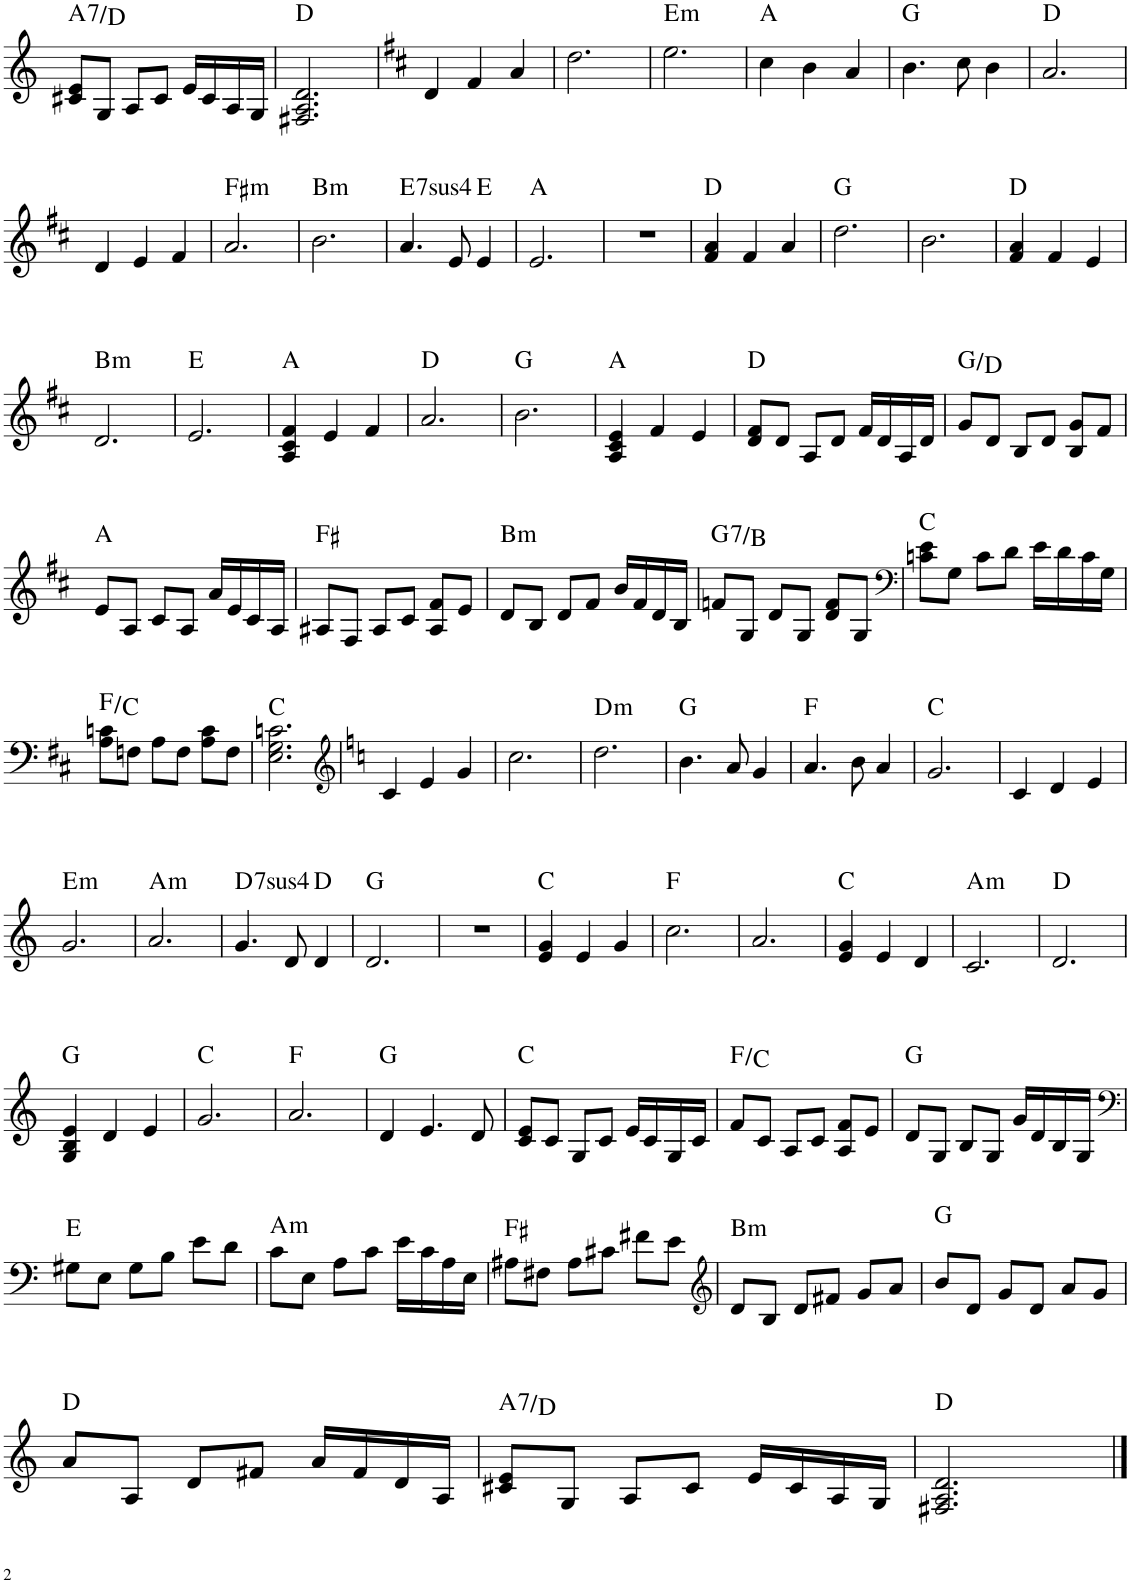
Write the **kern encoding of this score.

**kern	**harte
*part1	*part1
*staff1	*
*I"Piano	*
*I'Pno.	*
!!LO:PB:g=z
*clefG2	*
*k[]	*
*M3/4	*
=71	=71
!	!LO:H:kt=7
8c#X/ 8e/L	A:7/4
8G/J	.
8A/L	.
8c#/J	.
16e/LL	.
16c#/	.
16A/	.
16G/JJ	.
=72	=72
2.F#X/ 2.A/ 2.d/	D:maj
=73	=73
*k[f#c#]	*
4d/	.
4f#/	.
4a/	.
=74	=74
2.dd\	.
=75	=75
!	!LO:H:kt=m
2.ee\	E:min
=76	=76
4cc#\	A:maj
4b\	.
4a/	.
=77	=77
4.b\	G:maj
8cc#\	.
4b\	.
=78	=78
2.a/	D:maj
!!LO:LB:g=z
=79	=79
4d/	.
4e/	.
4f#/	.
=80	=80
!	!LO:H:kt=m
2.a/	F#:min
=81	=81
!	!LO:H:kt=m
2.b\	B:min
=82	=82
!	!LO:H:kt=74
4.a/	E:sus4(7)
8e/	.
4e/	E:maj
=83	=83
2.e/	A:maj
=84	=84
2.r	.
=85	=85
4f#/ 4a/	D:maj
4f#/	.
4a/	.
=86	=86
2.dd\	G:maj
=87	=87
2.b\	.
=88	=88
4f#/ 4a/	D:maj
4f#/	.
4e/	.
!!LO:LB:g=z
=89	=89
!	!LO:H:kt=m
2.d/	B:min
=90	=90
2.e/	E:maj
=91	=91
4A/ 4c#/ 4f#/	A:maj
4e/	.
4f#/	.
=92	=92
2.a/	D:maj
=93	=93
2.b\	G:maj
=94	=94
4A/ 4c#/ 4e/	A:maj
4f#/	.
4e/	.
=95	=95
8d/ 8f#/L	D:maj
8d/J	.
8A/L	.
8d/J	.
16f#/LL	.
16d/	.
16A/	.
16d/JJ	.
=96	=96
8g/L	G:maj/5
8d/J	.
8B/L	.
8d/J	.
8B/ 8g/L	.
8f#/J	.
!!LO:LB:g=z
=97	=97
8e/L	A:maj
8A/J	.
8c#/L	.
8A/J	.
16a/LL	.
16e/	.
16c#/	.
16A/JJ	.
=98	=98
8A#X/L	F#:maj
8F#/J	.
8A#/L	.
8c#/J	.
8A#/ 8f#/L	.
8e/J	.
=99	=99
!	!LO:H:kt=m
8d/L	B:min
8B/J	.
8d/L	.
8f#/J	.
16b/LL	.
16f#/	.
16d/	.
16B/JJ	.
=100	=100
!	!LO:H:kt=7
8fn/L	G:7/3
8G/J	.
8d/L	.
8G/J	.
8d/ 8f/L	.
8G/J	.
=101	=101
*clefF4	*
8cn\ 8e\L	C:maj
8G\J	.
8c\L	.
8d\J	.
16e\LL	.
16d\	.
16c\	.
16G\JJ	.
!!LO:LB:g=z
=102	=102
8A\ 8cn\L	F:maj/5
8Fn\J	.
8A\L	.
8F\J	.
8A\ 8c\L	.
8F\J	.
=103	=103
2.E\ 2.G\ 2.cn\	C:maj
=104	=104
*clefG2	*
*k[]	*
4c/	.
4e/	.
4g/	.
=105	=105
2.cc\	.
=106	=106
!	!LO:H:kt=m
2.dd\	D:min
=107	=107
4.b\	G:maj
8a/	.
4g/	.
=108	=108
4.a/	F:maj
8b\	.
4a/	.
=109	=109
2.g/	C:maj
=110	=110
4c/	.
4d/	.
4e/	.
!!LO:LB:g=z
=111	=111
!	!LO:H:kt=m
2.g/	E:min
=112	=112
!	!LO:H:kt=m
2.a/	A:min
=113	=113
!	!LO:H:kt=74
4.g/	D:sus4(7)
8d/	.
4d/	D:maj
=114	=114
2.d/	G:maj
=115	=115
2.r	.
=116	=116
4e/ 4g/	C:maj
4e/	.
4g/	.
=117	=117
2.cc\	F:maj
=118	=118
2.a/	.
=119	=119
4e/ 4g/	C:maj
4e/	.
4d/	.
=120	=120
!	!LO:H:kt=m
2.c/	A:min
=121	=121
2.d/	D:maj
!!LO:LB:g=z
=122	=122
4G/ 4B/ 4e/	G:maj
4d/	.
4e/	.
=123	=123
2.g/	C:maj
=124	=124
2.a/	F:maj
=125	=125
4d/	G:maj
4.e/	.
8d/	.
=126	=126
8c/ 8e/L	C:maj
8c/J	.
8G/L	.
8c/J	.
16e/LL	.
16c/	.
16G/	.
16c/JJ	.
=127	=127
8f/L	F:maj/5
8c/J	.
8A/L	.
8c/J	.
8A/ 8f/L	.
8e/J	.
=128	=128
8d/L	G:maj
8G/J	.
8B/L	.
8G/J	.
16g/LL	.
16d/	.
16B/	.
16G/JJ	.
!!LO:LB:g=z
=129	=129
*clefF4	*
8G#X\L	E:maj
8E\J	.
8G#\L	.
8B\J	.
8e\L	.
8d\J	.
=130	=130
!	!LO:H:kt=m
8c\L	A:min
8E\J	.
8A\L	.
8c\J	.
16e\LL	.
16c\	.
16A\	.
16E\JJ	.
=131	=131
8A#X\L	F#:maj
8F#X\J	.
8A#\L	.
8c#X\J	.
8f#X\L	.
8e\J	.
=132	=132
*clefG2	*
!	!LO:H:kt=m
8d/L	B:min
8B/J	.
8d/L	.
8f#X/J	.
8g/L	.
8a/J	.
=133	=133
8b/L	G:maj
8d/J	.
8g/L	.
8d/J	.
8a/L	.
8g/J	.
!!LO:LB:g=z
=134	=134
8a/L	D:maj
8A/J	.
8d/L	.
8f#X/J	.
16a/LL	.
16f#/	.
16d/	.
16A/JJ	.
=135	=135
!	!LO:H:kt=7
8c#X/ 8e/L	A:7/4
8G/J	.
8A/L	.
8c#/J	.
16e/LL	.
16c#/	.
16A/	.
16G/JJ	.
=136	=136
2.F#X/ 2.A/ 2.d/	D:maj
==	==
*-	*-
